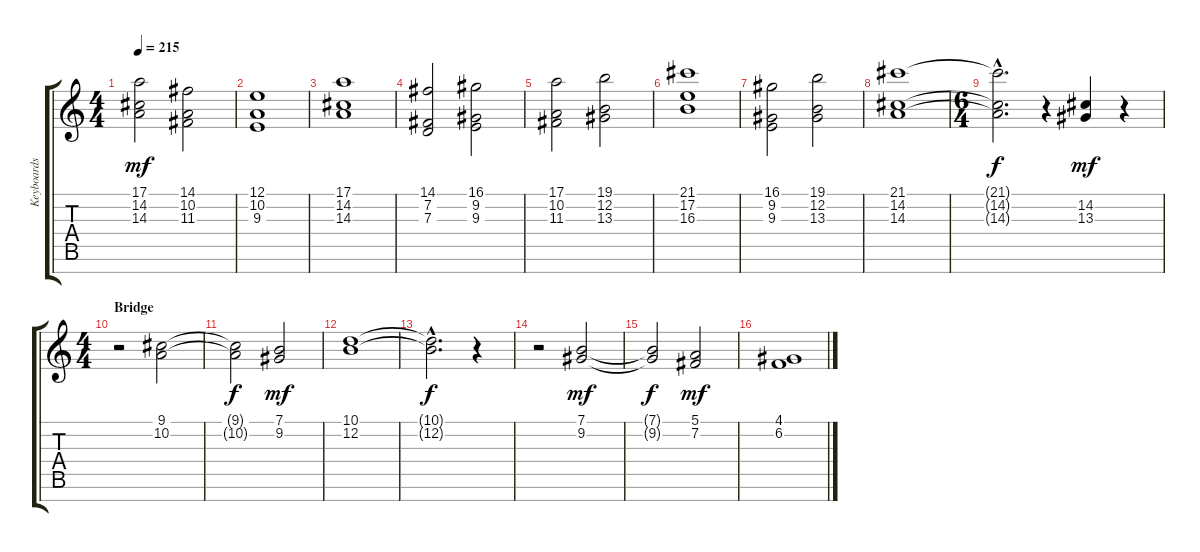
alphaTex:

\track ("Keyboards 2" "Keyboards ") {instrument stringensemble1}
\staff {score tabs}
\tuning (E4 B3 G3 D3 A2 E2 B1) {hide}
\ts (4 4)
\tempo 215
\clef g2
\ks c
(17.1 14.2 14.3).2{dy mf} (14.1 10.2 11.3).2 |
(12.1 10.2 9.3).1 |
(17.1 14.2 14.3).1 |
(14.1 7.2 7.3).2 (16.1 9.2 9.3).2 |
(17.1 10.2 11.3).2 (19.1 12.2 13.3).2 |
(21.1 17.2 16.3).1 |
(16.1 9.2 9.3).2 (19.1 12.2 13.3).2 |
(21.1 14.2 14.3).1 |
\ts (6 4)
(21.1{hac t} 14.2{hac t} 14.3{hac t}).2{d dy f} r.4 (14.2 13.3).4{dy mf} r.4 |
\ts (4 4)
\section ("" "Bridge")
r.2 (9.1 10.2).2 |
(9.1{t} 10.2{t}).2{dy f} (7.1 9.2).2{dy mf} |
(10.1 12.2).1 |
(10.1{hac t} 12.2{hac t}).2{d dy f} r.4 |
r.2 (7.1 9.2).2{dy mf} |
(7.1{t} 9.2{t}).2{dy f} (5.1 7.2).2{dy mf} |
(4.1 6.2).1
